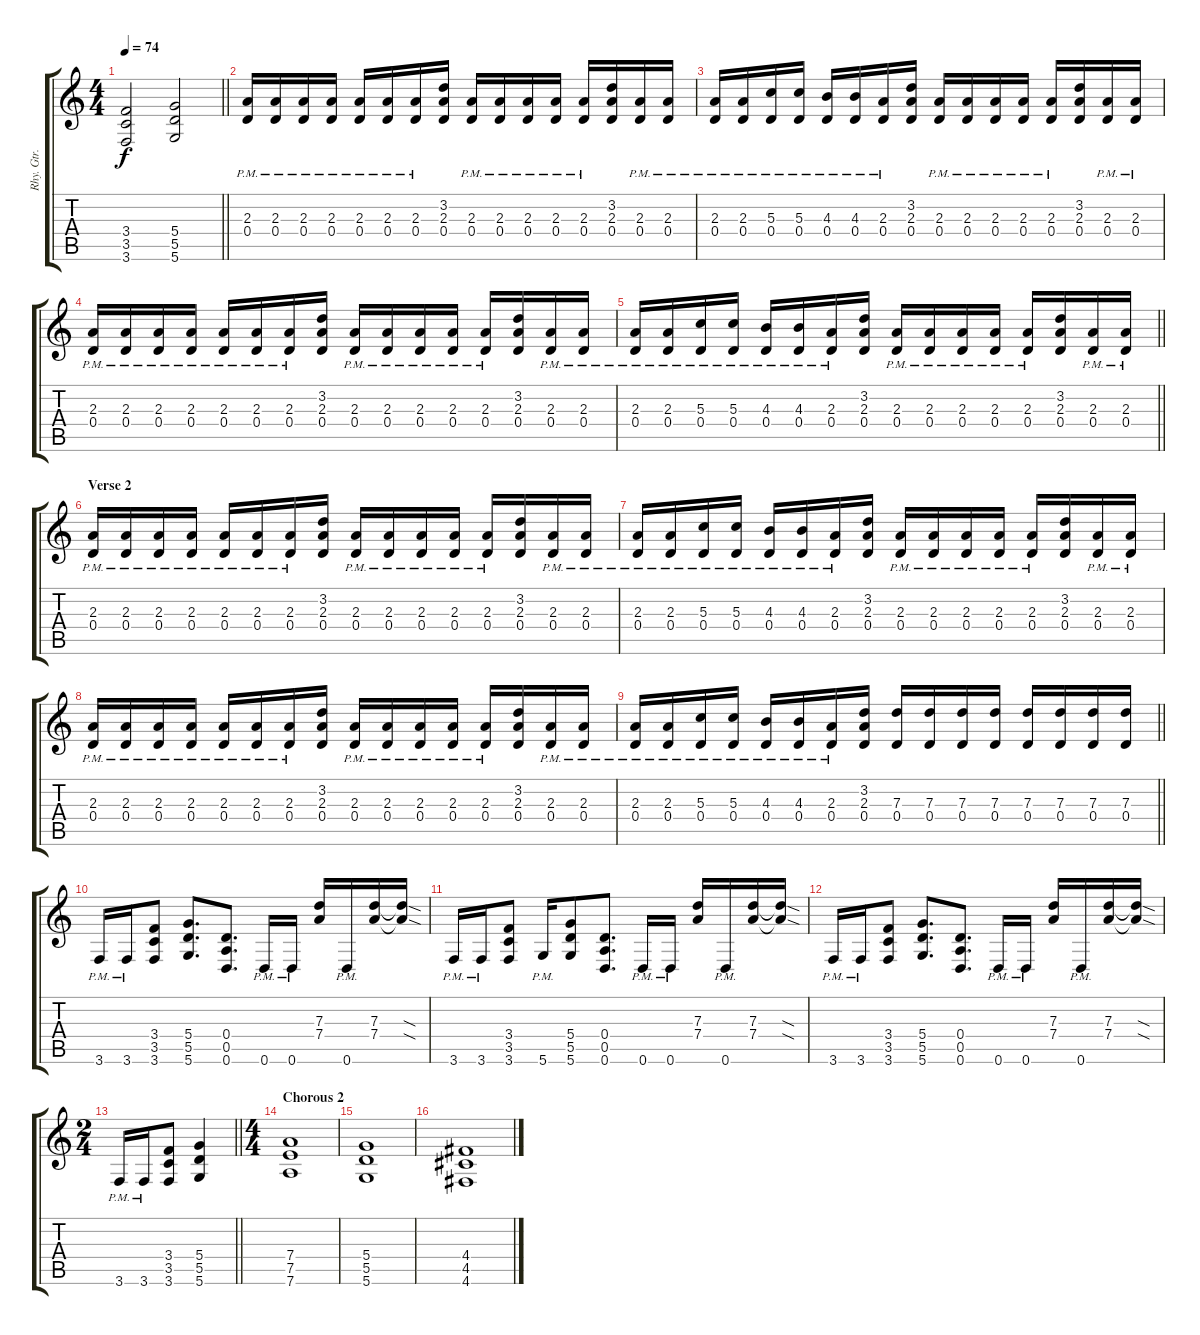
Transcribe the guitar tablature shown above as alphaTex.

\track ("Rhy. Gtr. 2" "Rhy. Gtr. ") {instrument distortionguitar}
\staff {score tabs}
\tuning (E4 B3 G3 D3 A2 D2) {hide}
\ts (4 4)
\tempo 74
\clef g2
\barLineRight lightlight
\ks c
(3.4 3.5 3.6).2{dy f} (5.4 5.5 5.6).2 |
\section ("" "")
(2.3{pm} 0.4{pm}).16 (2.3{pm} 0.4{pm}).16 (2.3{pm} 0.4{pm}).16 (2.3{pm} 0.4{pm}).16 (2.3{pm} 0.4{pm}).16 (2.3{pm} 0.4{pm}).16 (2.3{pm} 0.4{pm}).16 (3.2 2.3 0.4).16 (2.3{pm} 0.4{pm}).16 (2.3{pm} 0.4{pm}).16 (2.3{pm} 0.4{pm}).16 (2.3{pm} 0.4{pm}).16 (2.3{pm} 0.4{pm}).16 (3.2 2.3 0.4).16 (2.3{pm} 0.4{pm}).16 (2.3{pm} 0.4{pm}).16 |
(2.3{pm} 0.4{pm}).16 (2.3{pm} 0.4{pm}).16 (5.3{pm} 0.4{pm}).16 (5.3{pm} 0.4{pm}).16 (4.3{pm} 0.4{pm}).16 (4.3{pm} 0.4{pm}).16 (2.3{pm} 0.4{pm}).16 (3.2 2.3 0.4).16 (2.3{pm} 0.4{pm}).16 (2.3{pm} 0.4{pm}).16 (2.3{pm} 0.4{pm}).16 (2.3{pm} 0.4{pm}).16 (2.3{pm} 0.4{pm}).16 (3.2 2.3 0.4).16 (2.3{pm} 0.4{pm}).16 (2.3{pm} 0.4{pm}).16 |
(2.3{pm} 0.4{pm}).16 (2.3{pm} 0.4{pm}).16 (2.3{pm} 0.4{pm}).16 (2.3{pm} 0.4{pm}).16 (2.3{pm} 0.4{pm}).16 (2.3{pm} 0.4{pm}).16 (2.3{pm} 0.4{pm}).16 (3.2 2.3 0.4).16 (2.3{pm} 0.4{pm}).16 (2.3{pm} 0.4{pm}).16 (2.3{pm} 0.4{pm}).16 (2.3{pm} 0.4{pm}).16 (2.3{pm} 0.4{pm}).16 (3.2 2.3 0.4).16 (2.3{pm} 0.4{pm}).16 (2.3{pm} 0.4{pm}).16 |
\barLineRight lightlight
(2.3{pm} 0.4{pm}).16 (2.3{pm} 0.4{pm}).16 (5.3{pm} 0.4{pm}).16 (5.3{pm} 0.4{pm}).16 (4.3{pm} 0.4{pm}).16 (4.3{pm} 0.4{pm}).16 (2.3{pm} 0.4{pm}).16 (3.2 2.3 0.4).16 (2.3{pm} 0.4{pm}).16 (2.3{pm} 0.4{pm}).16 (2.3{pm} 0.4{pm}).16 (2.3{pm} 0.4{pm}).16 (2.3{pm} 0.4{pm}).16 (3.2 2.3 0.4).16 (2.3{pm} 0.4{pm}).16 (2.3{pm} 0.4{pm}).16 |
\section ("" "Verse 2")
(2.3{pm} 0.4{pm}).16 (2.3{pm} 0.4{pm}).16 (2.3{pm} 0.4{pm}).16 (2.3{pm} 0.4{pm}).16 (2.3{pm} 0.4{pm}).16 (2.3{pm} 0.4{pm}).16 (2.3{pm} 0.4{pm}).16 (3.2 2.3 0.4).16 (2.3{pm} 0.4{pm}).16 (2.3{pm} 0.4{pm}).16 (2.3{pm} 0.4{pm}).16 (2.3{pm} 0.4{pm}).16 (2.3{pm} 0.4{pm}).16 (3.2 2.3 0.4).16 (2.3{pm} 0.4{pm}).16 (2.3{pm} 0.4{pm}).16 |
(2.3{pm} 0.4{pm}).16 (2.3{pm} 0.4{pm}).16 (5.3{pm} 0.4{pm}).16 (5.3{pm} 0.4{pm}).16 (4.3{pm} 0.4{pm}).16 (4.3{pm} 0.4{pm}).16 (2.3{pm} 0.4{pm}).16 (3.2 2.3 0.4).16 (2.3{pm} 0.4{pm}).16 (2.3{pm} 0.4{pm}).16 (2.3{pm} 0.4{pm}).16 (2.3{pm} 0.4{pm}).16 (2.3{pm} 0.4{pm}).16 (3.2 2.3 0.4).16 (2.3{pm} 0.4{pm}).16 (2.3{pm} 0.4{pm}).16 |
(2.3{pm} 0.4{pm}).16 (2.3{pm} 0.4{pm}).16 (2.3{pm} 0.4{pm}).16 (2.3{pm} 0.4{pm}).16 (2.3{pm} 0.4{pm}).16 (2.3{pm} 0.4{pm}).16 (2.3{pm} 0.4{pm}).16 (3.2 2.3 0.4).16 (2.3{pm} 0.4{pm}).16 (2.3{pm} 0.4{pm}).16 (2.3{pm} 0.4{pm}).16 (2.3{pm} 0.4{pm}).16 (2.3{pm} 0.4{pm}).16 (3.2 2.3 0.4).16 (2.3{pm} 0.4{pm}).16 (2.3{pm} 0.4{pm}).16 |
\barLineRight lightlight
(2.3{pm} 0.4{pm}).16 (2.3{pm} 0.4{pm}).16 (5.3{pm} 0.4{pm}).16 (5.3{pm} 0.4{pm}).16 (4.3{pm} 0.4{pm}).16 (4.3{pm} 0.4{pm}).16 (2.3{pm} 0.4{pm}).16 (3.2 2.3 0.4).16 (7.3 0.4).16 (7.3 0.4).16 (7.3 0.4).16 (7.3 0.4).16 (7.3 0.4).16 (7.3 0.4).16 (7.3 0.4).16 (7.3 0.4).16 |
\section ("" "")
3.6{pm}.16 3.6{pm}.16 (3.4 3.5 3.6).8 (5.4 5.5 5.6).8{d} (0.4 0.5 0.6).8{d} 0.6{pm}.16 0.6{pm}.16 (7.3 7.4).16 0.6{pm}.16 (7.3 7.4).16 (7.3{sod t} 7.4{sod t}).16 |
3.6{pm}.16 3.6{pm}.16 (3.4 3.5 3.6).8 5.6{pm}.16 (5.4 5.5 5.6).8 (0.4 0.5 0.6).8{d} 0.6{pm}.16 0.6{pm}.16 (7.3 7.4).16 0.6{pm}.16 (7.3 7.4).16 (7.3{sod t} 7.4{sod t}).16 |
3.6{pm}.16 3.6{pm}.16 (3.4 3.5 3.6).8 (5.4 5.5 5.6).8{d} (0.4 0.5 0.6).8{d} 0.6{pm}.16 0.6{pm}.16 (7.3 7.4).16 0.6{pm}.16 (7.3 7.4).16 (7.3{sod t} 7.4{sod t}).16 |
\ts (2 4)
\barLineRight lightlight
3.6{pm}.16 3.6{pm}.16 (3.4 3.5 3.6).8 (5.4 5.5 5.6).4 |
\ts (4 4)
\section ("" "Chorous 2")
(7.4 7.5 7.6).1 |
(5.4 5.5 5.6).1 |
(4.4 4.5 4.6).1
